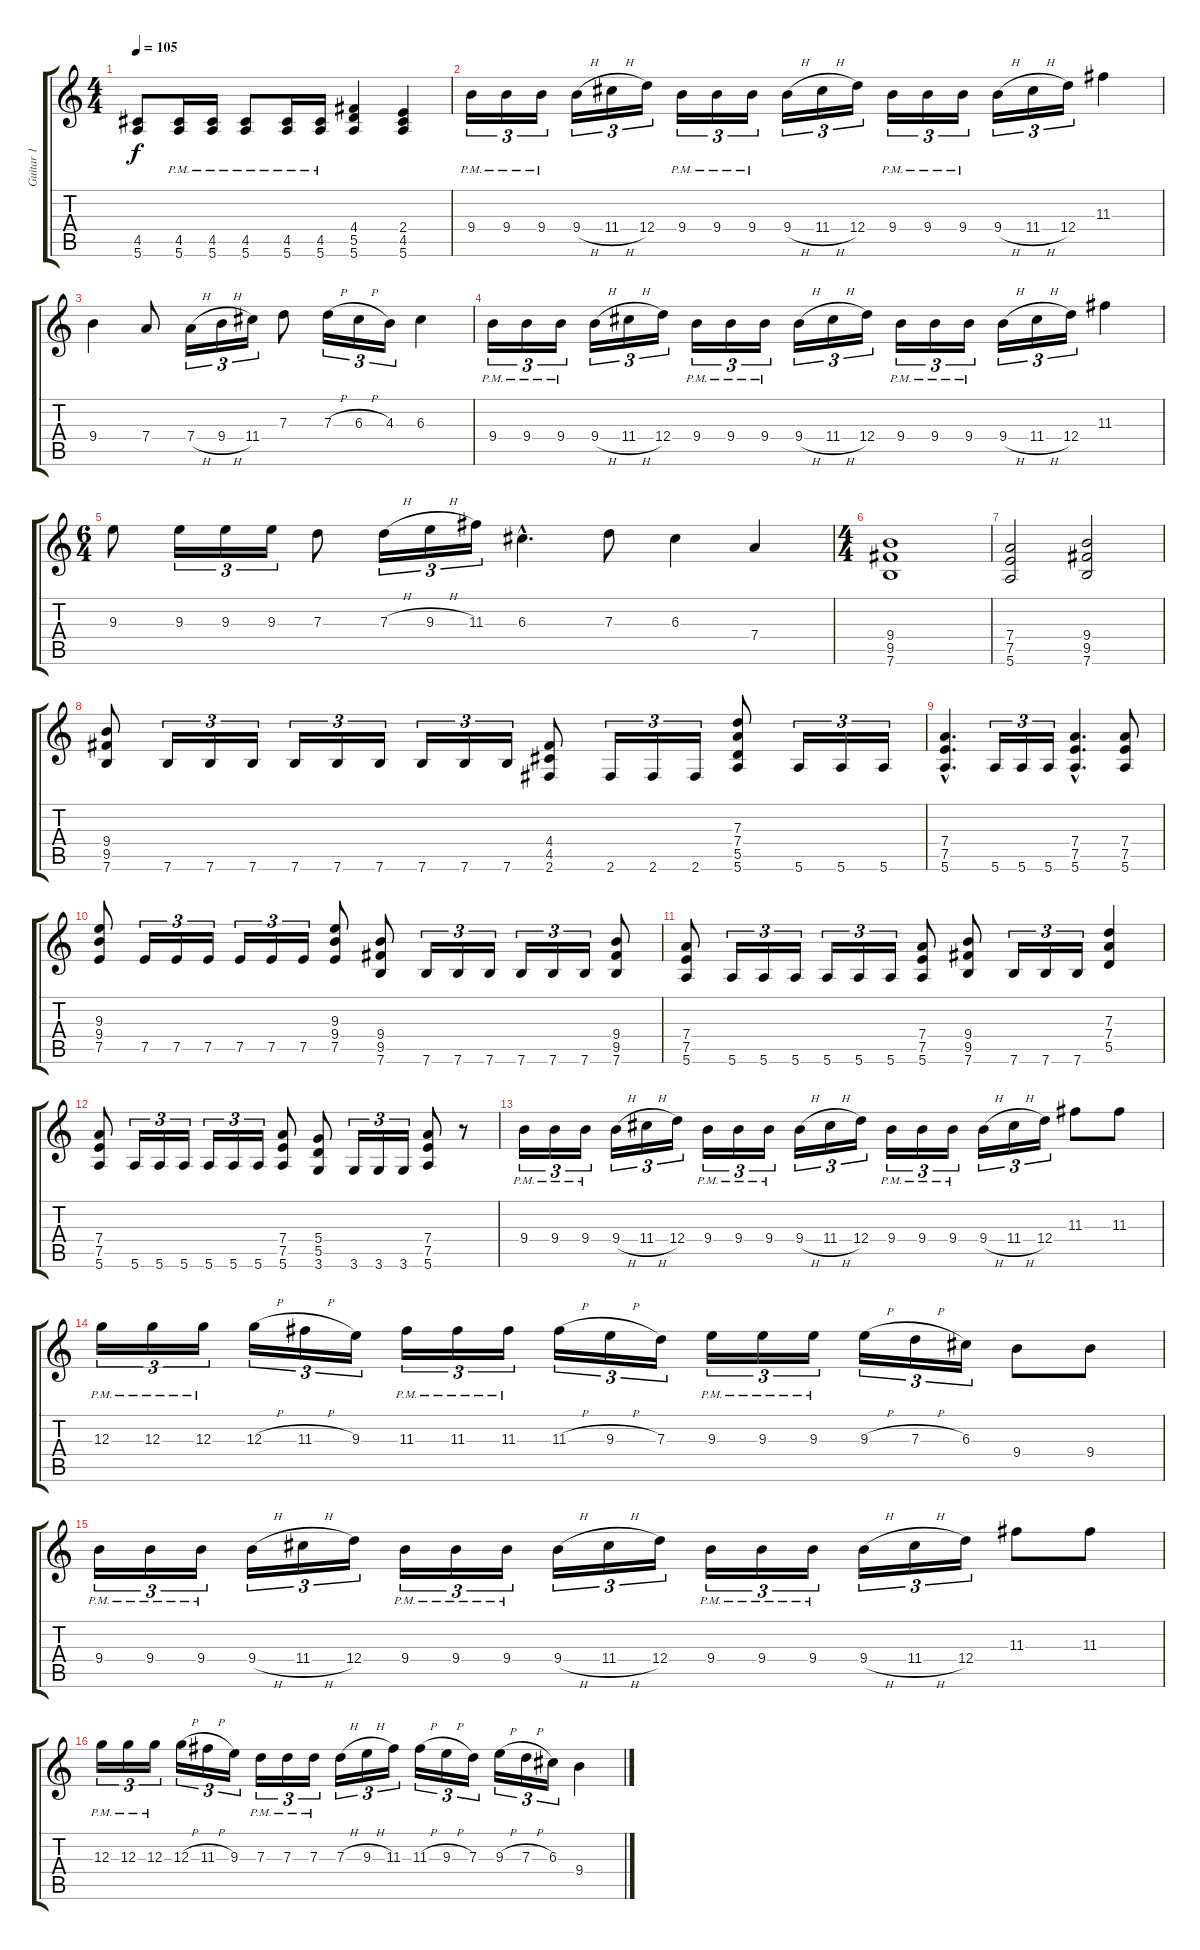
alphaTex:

\track ("Guitar 1" "Guitar 1") {instrument distortionguitar}
\staff {score tabs}
\tuning (E4 B3 G3 D3 A2 E2) {hide}
\ts (4 4)
\tempo 105
\clef g2
\ks c
(4.5 5.6).8{dy f} (4.5{pm} 5.6{pm}).16 (4.5{pm} 5.6{pm}).16 (4.5{pm} 5.6{pm}).8 (4.5{pm} 5.6{pm}).16 (4.5{pm} 5.6{pm}).16 (4.4 5.5 5.6).4 (2.4 4.5 5.6).4 |
9.4{pm}.16{tu (3 2)} 9.4{pm}.16{tu (3 2)} 9.4{pm}.16{tu (3 2)} 9.4{h}.16{tu (3 2)} 11.4{h}.16{tu (3 2)} 12.4.16{tu (3 2)} 9.4{pm}.16{tu (3 2)} 9.4{pm}.16{tu (3 2)} 9.4{pm}.16{tu (3 2)} 9.4{h}.16{tu (3 2)} 11.4{h}.16{tu (3 2)} 12.4.16{tu (3 2)} 9.4{pm}.16{tu (3 2)} 9.4{pm}.16{tu (3 2)} 9.4{pm}.16{tu (3 2)} 9.4{h}.16{tu (3 2)} 11.4{h}.16{tu (3 2)} 12.4.16{tu (3 2)} 11.3.4 |
9.4.4 7.4.8 7.4{h}.16{tu (3 2)} 9.4{h}.16{tu (3 2)} 11.4.16{tu (3 2)} 7.3.8 7.3{h}.16{tu (3 2)} 6.3{h}.16{tu (3 2)} 4.3.16{tu (3 2)} 6.3.4 |
9.4{pm}.16{tu (3 2)} 9.4{pm}.16{tu (3 2)} 9.4{pm}.16{tu (3 2)} 9.4{h}.16{tu (3 2)} 11.4{h}.16{tu (3 2)} 12.4.16{tu (3 2)} 9.4{pm}.16{tu (3 2)} 9.4{pm}.16{tu (3 2)} 9.4{pm}.16{tu (3 2)} 9.4{h}.16{tu (3 2)} 11.4{h}.16{tu (3 2)} 12.4.16{tu (3 2)} 9.4{pm}.16{tu (3 2)} 9.4{pm}.16{tu (3 2)} 9.4{pm}.16{tu (3 2)} 9.4{h}.16{tu (3 2)} 11.4{h}.16{tu (3 2)} 12.4.16{tu (3 2)} 11.3.4 |
\ts (6 4)
9.3.8 9.3.16{tu (3 2)} 9.3.16{tu (3 2)} 9.3.16{tu (3 2)} 7.3.8 7.3{h}.16{tu (3 2)} 9.3{h}.16{tu (3 2)} 11.3.16{tu (3 2)} 6.3{hac}.4{d} 7.3.8 6.3.4 7.4.4 |
\ts (4 4)
(9.4 9.5 7.6).1 |
(7.4 7.5 5.6).2 (9.4 9.5 7.6).2 |
(9.4 9.5 7.6).8 7.6.16{tu (3 2)} 7.6.16{tu (3 2)} 7.6.16{tu (3 2)} 7.6.16{tu (3 2)} 7.6.16{tu (3 2)} 7.6.16{tu (3 2)} 7.6.16{tu (3 2)} 7.6.16{tu (3 2)} 7.6.16{tu (3 2)} (4.4 4.5 2.6).8 2.6.16{tu (3 2)} 2.6.16{tu (3 2)} 2.6.16{tu (3 2)} (7.3 7.4 5.5 5.6).8 5.6.16{tu (3 2)} 5.6.16{tu (3 2)} 5.6.16{tu (3 2)} |
(7.4{hac} 7.5{hac} 5.6{hac}).4{d} 5.6.16{tu (3 2)} 5.6.16{tu (3 2)} 5.6.16{tu (3 2)} (7.4{hac} 7.5{hac} 5.6{hac}).4{d} (7.4 7.5 5.6).8 |
(9.3 9.4 7.5).8 7.5.16{tu (3 2)} 7.5.16{tu (3 2)} 7.5.16{tu (3 2)} 7.5.16{tu (3 2)} 7.5.16{tu (3 2)} 7.5.16{tu (3 2)} (9.3 9.4 7.5).8 (9.4 9.5 7.6).8 7.6.16{tu (3 2)} 7.6.16{tu (3 2)} 7.6.16{tu (3 2)} 7.6.16{tu (3 2)} 7.6.16{tu (3 2)} 7.6.16{tu (3 2)} (9.4 9.5 7.6).8 |
(7.4 7.5 5.6).8 5.6.16{tu (3 2)} 5.6.16{tu (3 2)} 5.6.16{tu (3 2)} 5.6.16{tu (3 2)} 5.6.16{tu (3 2)} 5.6.16{tu (3 2)} (7.4 7.5 5.6).8 (9.4 9.5 7.6).8 7.6.16{tu (3 2)} 7.6.16{tu (3 2)} 7.6.16{tu (3 2)} (7.3 7.4 5.5).4 |
(7.4 7.5 5.6).8 5.6.16{tu (3 2)} 5.6.16{tu (3 2)} 5.6.16{tu (3 2)} 5.6.16{tu (3 2)} 5.6.16{tu (3 2)} 5.6.16{tu (3 2)} (7.4 7.5 5.6).8 (5.4 5.5 3.6).8 3.6.16{tu (3 2)} 3.6.16{tu (3 2)} 3.6.16{tu (3 2)} (7.4 7.5 5.6).8 r.8 |
9.4{pm}.16{tu (3 2)} 9.4{pm}.16{tu (3 2)} 9.4{pm}.16{tu (3 2)} 9.4{h}.16{tu (3 2)} 11.4{h}.16{tu (3 2)} 12.4.16{tu (3 2)} 9.4{pm}.16{tu (3 2)} 9.4{pm}.16{tu (3 2)} 9.4{pm}.16{tu (3 2)} 9.4{h}.16{tu (3 2)} 11.4{h}.16{tu (3 2)} 12.4.16{tu (3 2)} 9.4{pm}.16{tu (3 2)} 9.4{pm}.16{tu (3 2)} 9.4{pm}.16{tu (3 2)} 9.4{h}.16{tu (3 2)} 11.4{h}.16{tu (3 2)} 12.4.16{tu (3 2)} 11.3.8 11.3.8 |
12.3{pm}.16{tu (3 2)} 12.3{pm}.16{tu (3 2)} 12.3{pm}.16{tu (3 2)} 12.3{h}.16{tu (3 2)} 11.3{h}.16{tu (3 2)} 9.3.16{tu (3 2)} 11.3{pm}.16{tu (3 2)} 11.3{pm}.16{tu (3 2)} 11.3{pm}.16{tu (3 2)} 11.3{h}.16{tu (3 2)} 9.3{h}.16{tu (3 2)} 7.3.16{tu (3 2)} 9.3{pm}.16{tu (3 2)} 9.3{pm}.16{tu (3 2)} 9.3{pm}.16{tu (3 2)} 9.3{h}.16{tu (3 2)} 7.3{h}.16{tu (3 2)} 6.3.16{tu (3 2)} 9.4.8 9.4.8 |
9.4{pm}.16{tu (3 2)} 9.4{pm}.16{tu (3 2)} 9.4{pm}.16{tu (3 2)} 9.4{h}.16{tu (3 2)} 11.4{h}.16{tu (3 2)} 12.4.16{tu (3 2)} 9.4{pm}.16{tu (3 2)} 9.4{pm}.16{tu (3 2)} 9.4{pm}.16{tu (3 2)} 9.4{h}.16{tu (3 2)} 11.4{h}.16{tu (3 2)} 12.4.16{tu (3 2)} 9.4{pm}.16{tu (3 2)} 9.4{pm}.16{tu (3 2)} 9.4{pm}.16{tu (3 2)} 9.4{h}.16{tu (3 2)} 11.4{h}.16{tu (3 2)} 12.4.16{tu (3 2)} 11.3.8 11.3.8 |
12.3{pm}.16{tu (3 2)} 12.3{pm}.16{tu (3 2)} 12.3{pm}.16{tu (3 2)} 12.3{h}.16{tu (3 2)} 11.3{h}.16{tu (3 2)} 9.3.16{tu (3 2)} 7.3{pm}.16{tu (3 2)} 7.3{pm}.16{tu (3 2)} 7.3{pm}.16{tu (3 2)} 7.3{h}.16{tu (3 2)} 9.3{h}.16{tu (3 2)} 11.3.16{tu (3 2)} 11.3{h}.16{tu (3 2)} 9.3{h}.16{tu (3 2)} 7.3.16{tu (3 2)} 9.3{h}.16{tu (3 2)} 7.3{h}.16{tu (3 2)} 6.3.16{tu (3 2)} 9.4.4
